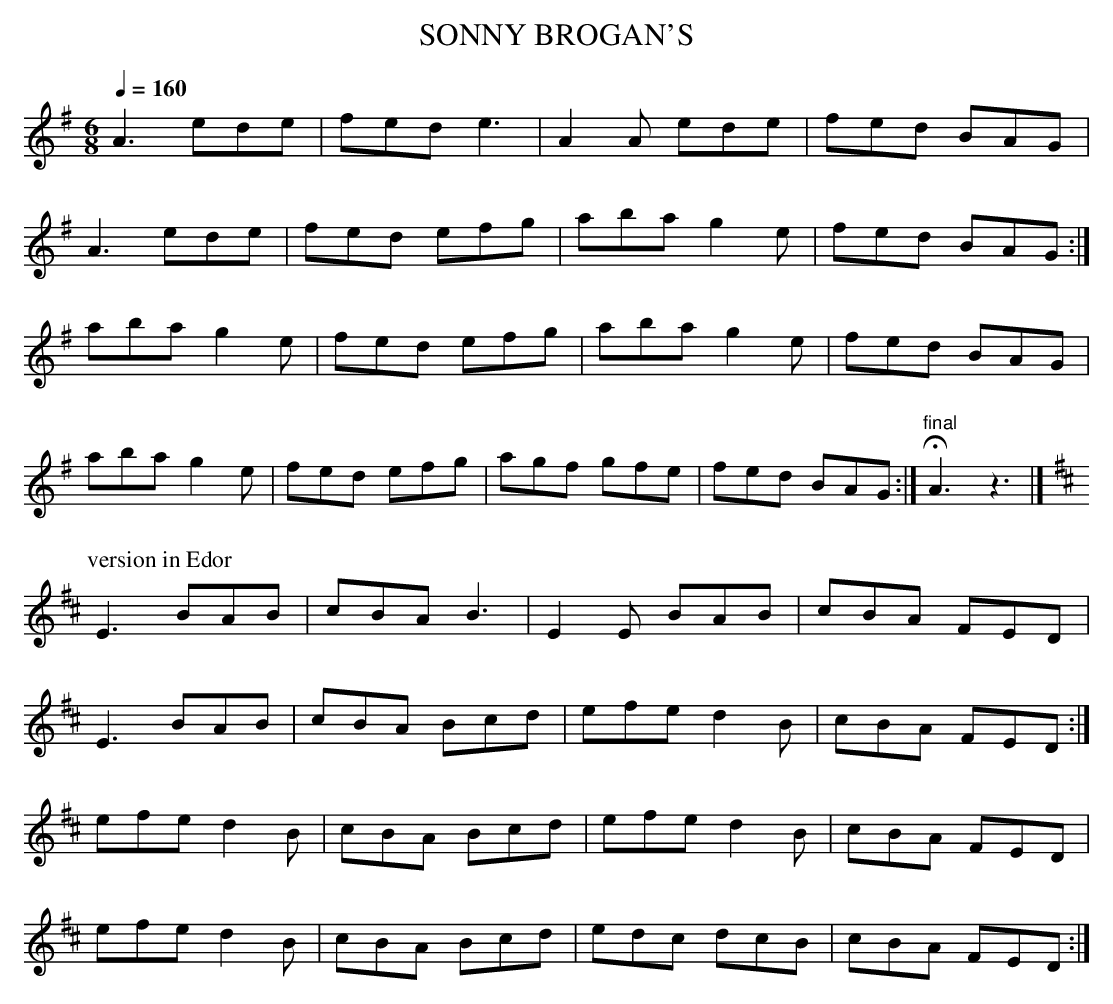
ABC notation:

X:1
T:SONNY BROGAN'S
L:1/8
Q:1/4=160
M:6/8
K:G %Ador
A3 ede|fed e3|A2A ede|fed BAG|
A3 ede|fed efg|aba g2e|fed BAG :|
aba g2e|fed efg|aba g2e|fed BAG|
aba g2e|fed efg|agf gfe|fed BAG :|"final"HA3z3|]
P:version in Edor
K:D
E3 BAB|cBA B3|E2E BAB|cBA FED|
E3 BAB|cBA Bcd|efe d2B|cBA FED :|
efe d2B|cBA Bcd|efe d2B|cBA FED|
efe d2B|cBA Bcd|edc dcB|cBA FED :|
